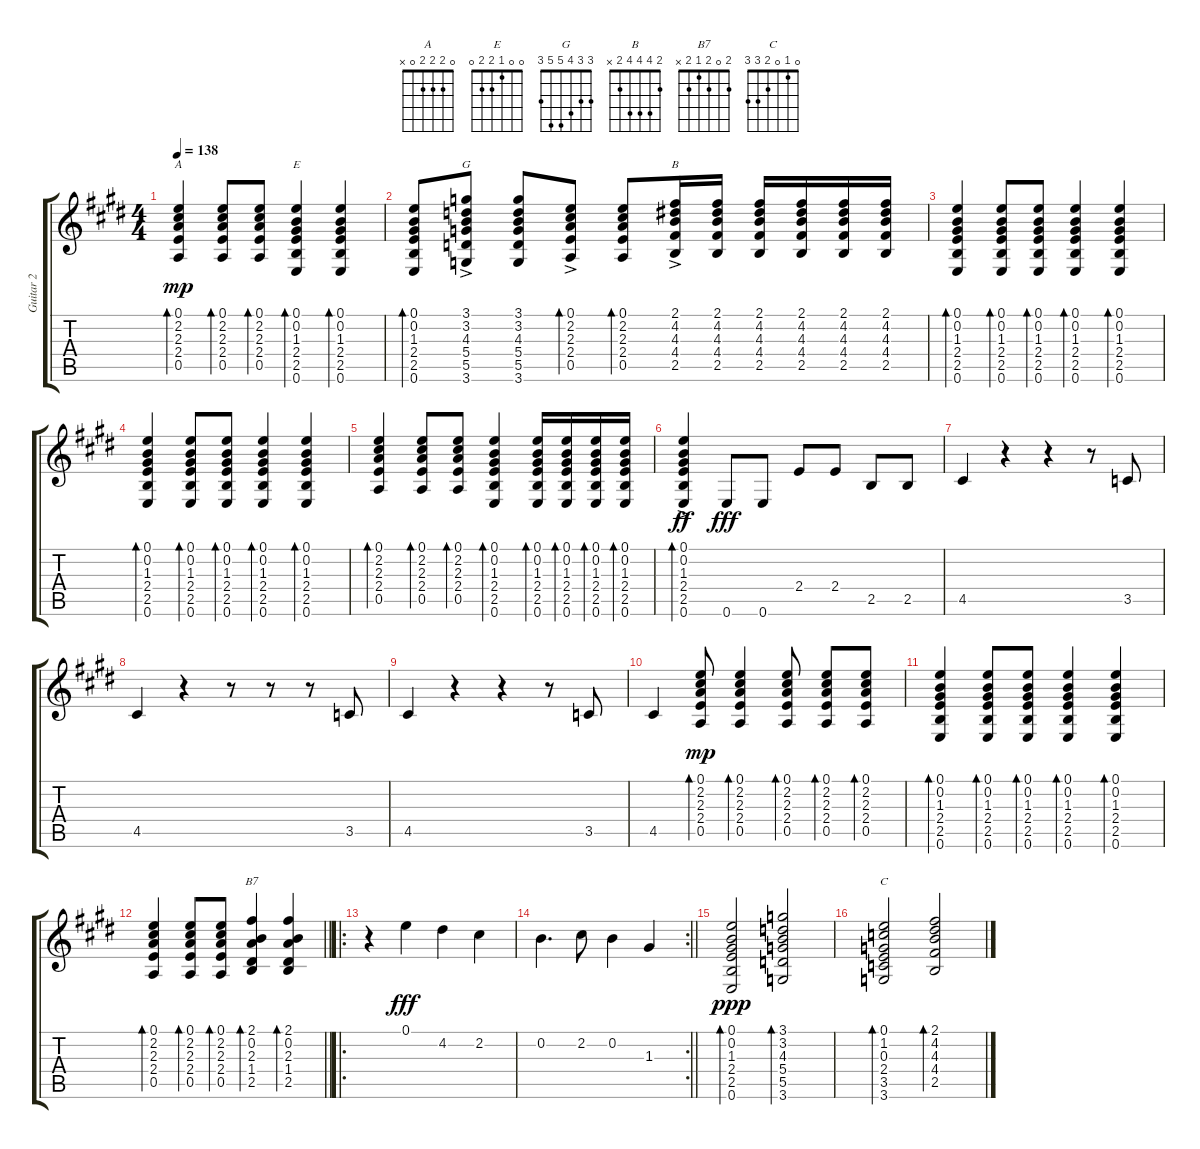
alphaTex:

\track ("Guitar 2" "Guitar 2") {instrument electricguitarmuted}
\staff {score tabs}
\tuning (E4 B3 G3 D3 A2 E2) {hide}
\chord ("A" 0 2 2 2 0 x)
\chord ("E" 0 0 1 2 2 0)
\chord ("G" 3 3 4 5 5 3) {barre 0}
\chord ("B" 2 4 4 4 2 x) {barre 0}
\chord ("B7" 2 0 2 1 2 x)
\chord ("C" 0 1 0 2 3 3)
\ts (4 4)
\tempo 138
\clef g2
\ks e
(0.1 2.2 2.3 2.4 0.5).4{bd 60 ch "A" dy mp} (0.1 2.2 2.3 2.4 0.5).8{bd 60} (0.1 2.2 2.3 2.4 0.5).8{bd 60} (0.1 0.2 1.3 2.4 2.5 0.6).4{bd 60 ch "E"} (0.1 0.2 1.3 2.4 2.5 0.6).4{bd 60} |
(0.1 0.2 1.3 2.4 2.5 0.6).8{bd 60} (3.1{ac} 3.2{ac} 4.3{ac} 5.4{ac} 5.5{ac} 3.6{ac}).8{ch "G"} (3.1 3.2 4.3 5.4 5.5 3.6).8 (0.1{ac} 2.2{ac} 2.3{ac} 2.4{ac} 0.5{ac}).8{bd 60} (0.1 2.2 2.3 2.4 0.5).8{bd 60} (2.1{ac} 4.2{ac} 4.3{ac} 4.4{ac} 2.5{ac}).16{ch "B"} (2.1 4.2 4.3 4.4 2.5).16 (2.1 4.2 4.3 4.4 2.5).16 (2.1 4.2 4.3 4.4 2.5).16 (2.1 4.2 4.3 4.4 2.5).16 (2.1 4.2 4.3 4.4 2.5).16 |
(0.1 0.2 1.3 2.4 2.5 0.6).4{bd 60} (0.1 0.2 1.3 2.4 2.5 0.6).8{bd 60} (0.1 0.2 1.3 2.4 2.5 0.6).8{bd 60} (0.1 0.2 1.3 2.4 2.5 0.6).4{bd 60} (0.1 0.2 1.3 2.4 2.5 0.6).4{bd 60} |
(0.1 0.2 1.3 2.4 2.5 0.6).4{bd 60} (0.1 0.2 1.3 2.4 2.5 0.6).8{bd 60} (0.1 0.2 1.3 2.4 2.5 0.6).8{bd 60} (0.1 0.2 1.3 2.4 2.5 0.6).4{bd 60} (0.1 0.2 1.3 2.4 2.5 0.6).4{bd 60} |
(0.1 2.2 2.3 2.4 0.5).4{bd 60} (0.1 2.2 2.3 2.4 0.5).8{bd 60} (0.1 2.2 2.3 2.4 0.5).8{bd 60} (0.1 0.2 1.3 2.4 2.5 0.6).4{bd 60} (0.1 0.2 1.3 2.4 2.5 0.6).16{bd 60} (0.1 0.2 1.3 2.4 2.5 0.6).16{bd 60} (0.1 0.2 1.3 2.4 2.5 0.6).16{bd 60} (0.1 0.2 1.3 2.4 2.5 0.6).16{bd 60} |
(0.1{ac} 0.2{ac} 1.3{ac} 2.4{ac} 2.5{ac} 0.6{ac}).4{bd 60 dy ff} 0.6.8{dy fff} 0.6.8 2.4.8 2.4.8 2.5.8 2.5.8 |
4.5.4 r.4 r.4 r.8 3.5.8 |
4.5.4 r.4 r.8 r.8 r.8 3.5.8 |
4.5.4 r.4 r.4 r.8 3.5.8 |
4.5.4 (0.1 2.2 2.3 2.4 0.5).8{bd 60 dy mp} (0.1 2.2 2.3 2.4 0.5).4{bd 60} (0.1 2.2 2.3 2.4 0.5).8{bd 60} (0.1 2.2 2.3 2.4 0.5).8{bd 60} (0.1 2.2 2.3 2.4 0.5).8{bd 60} |
(0.1 0.2 1.3 2.4 2.5 0.6).4{bd 60} (0.1 0.2 1.3 2.4 2.5 0.6).8{bd 60} (0.1 0.2 1.3 2.4 2.5 0.6).8{bd 60} (0.1 0.2 1.3 2.4 2.5 0.6).4{bd 60} (0.1 0.2 1.3 2.4 2.5 0.6).4{bd 60} |
\barLineRight lightlight
(0.1 2.2 2.3 2.4 0.5).4{bd 60} (0.1 2.2 2.3 2.4 0.5).8{bd 60} (0.1 2.2 2.3 2.4 0.5).8{bd 60} (2.1 0.2 2.3 1.4 2.5).4{bd 60 ch "B7"} (2.1 0.2 2.3 1.4 2.5).4{bd 60} |
\ro
r.4 0.1.4{dy fff} 4.2.4 2.2.4 |
\rc 2
\barLineRight lightlight
0.2.4{d} 2.2.8 0.2.4 1.3.4 |
(0.1 0.2 1.3 2.4 2.5 0.6).2{bd 60 dy ppp} (3.1 3.2 4.3 5.4 5.5 3.6).2{bd 60} |
(0.1 1.2 0.3 2.4 3.5 3.6).2{bd 60 ch "C"} (2.1 4.2 4.3 4.4 2.5).2{bd 60}
